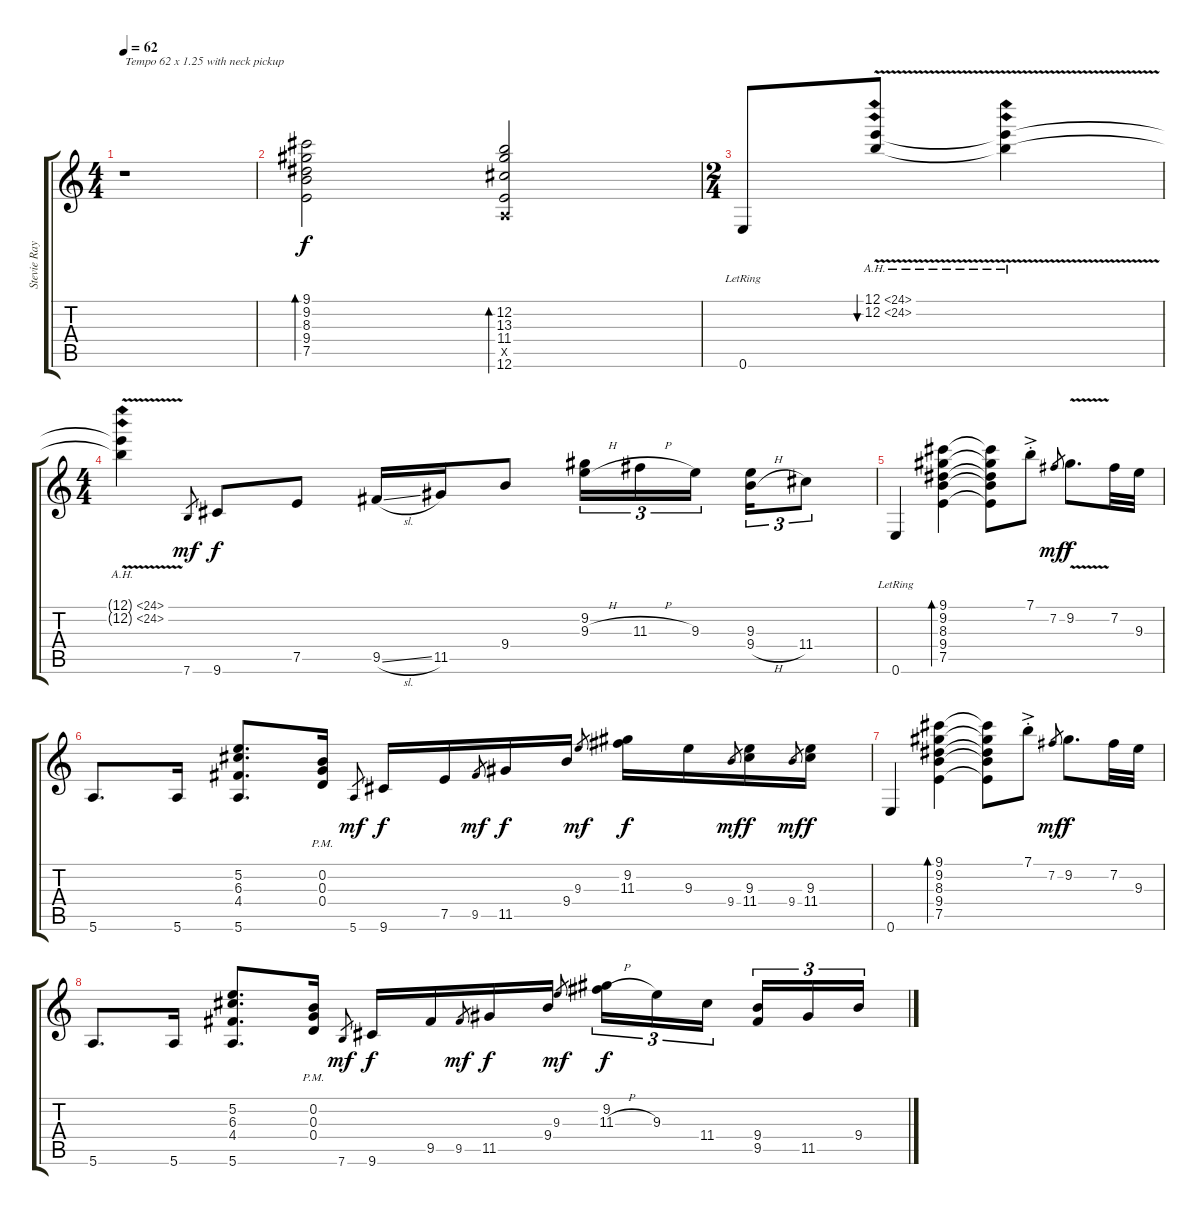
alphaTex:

\track ("Stevie Ray Vaughan" "Stevie Ray") {instrument electricguitarjazz}
\staff {score tabs}
\tuning (E4 B3 G3 D3 A2 E2) {hide}
\ts (4 4)
\tempo 62
\clef g2
\ks c
r.1{txt "Tempo 62 x 1.25 with neck pickup" dy f instrument electricguitarjazz} |
(9.1 9.2 8.3 9.4 7.5).2{bd 120} (12.2 13.3 11.4 0.5{x} 12.6).2{bd 120} |
\ts (2 4)
0.6{lr}.8 (12.1{ah 12 v} 12.2{ah 12 v}).8{bu 120} (12.1{ah 12 v t} 12.2{ah 12 v t}).4 |
\ts (4 4)
(12.1{ah 12 v t} 12.2{ah 12 v t}).4 7.6.8{gr dy mf} 9.6.8{dy f} 7.5.8 9.5{sl}.16 11.5.16 9.4.8 (9.2 9.3{h}).16{tu (3 2)} 11.3{h}.16{tu (3 2)} 9.3.16{tu (3 2)} (9.3 9.4{h}).16{tu (3 2)} 11.4.8{tu (3 2)} |
0.6{lr}.4 (9.1 9.2 8.3 9.4 7.5).4{bd 30} (9.1{t} 9.2{t} 8.3{t} 9.4{t} 7.5{t}).8 7.1{ac st}.8 7.2.8{gr dy mf} 9.2{v}.8{d dy f} 7.2.32 9.3.32 |
5.6.8{d} 5.6.16 (5.2 6.3 4.4 5.6).8{d} (0.2{pm} 0.3{pm} 0.4{pm}).16 5.6.8{gr dy mf} 9.6.16{dy f} 7.5.16 9.5.8{gr dy mf} 11.5.16{dy f} 9.4.16 9.3.8{gr dy mf} (9.2 11.3).16{dy f} 9.3.16 9.4.8{gr dy mf} (9.3 11.4).16{dy f} 9.4.8{gr dy mf} (9.3 11.4).16{dy f} |
0.6.4 (9.1 9.2 8.3 9.4 7.5).4{bd 60} (9.1{t} 9.2{t} 8.3{t} 9.4{t} 7.5{t}).8 7.1{ac st}.8 7.2.8{gr dy mf} 9.2.8{d dy f} 7.2.32 9.3.32 |
5.6.8{d} 5.6.16 (5.2 6.3 4.4 5.6).8{d} (0.2{pm} 0.3{pm} 0.4{pm}).16 7.6.8{gr dy mf} 9.6.16{dy f} 9.5.16 9.5.8{gr dy mf} 11.5.16{dy f} 9.4.16 9.3.8{gr dy mf} (9.2 11.3{h}).16{tu (3 2) dy f} 9.3.16{tu (3 2)} 11.4.16{tu (3 2)} (9.4 9.5).16{tu (3 2)} 11.5.16{tu (3 2)} 9.4.16{tu (3 2)}
